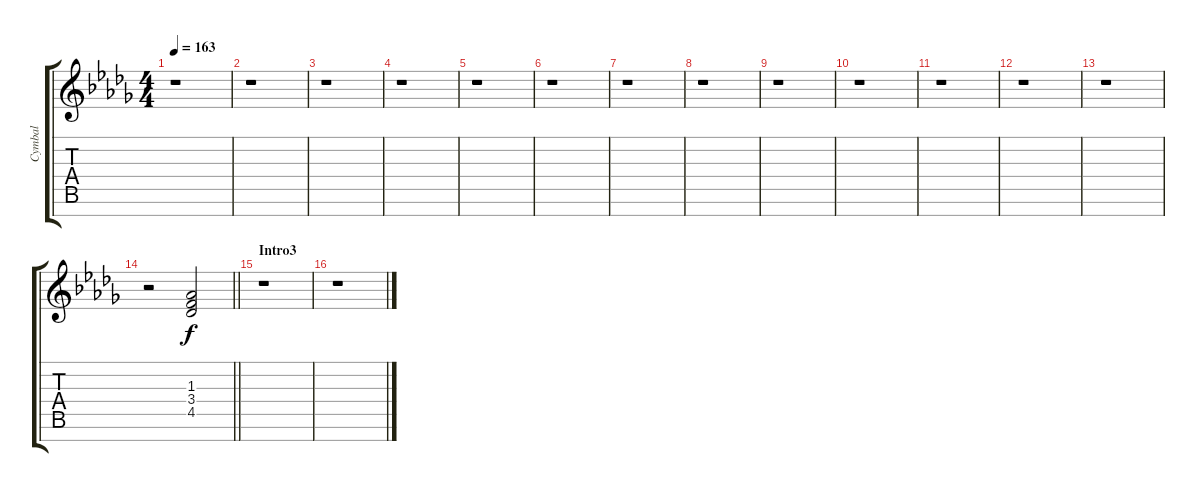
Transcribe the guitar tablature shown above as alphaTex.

\track ("Cymbal" "Cymbal") {instrument reversecymbal}
\staff {score tabs}
\tuning (E5 B4 G4 D4 A3 E3 B2) {hide}
\ts (4 4)
\tempo 163
\clef g2
\ks db
r.1{dy f} |
r.1 |
r.1 |
r.1 |
r.1 |
r.1 |
r.1 |
r.1 |
r.1 |
r.1 |
r.1 |
r.1 |
r.1 |
\barLineRight lightlight
r.2 (1.3 3.4 4.5).2 |
\section ("" "Intro3")
r.1 |
r.1
